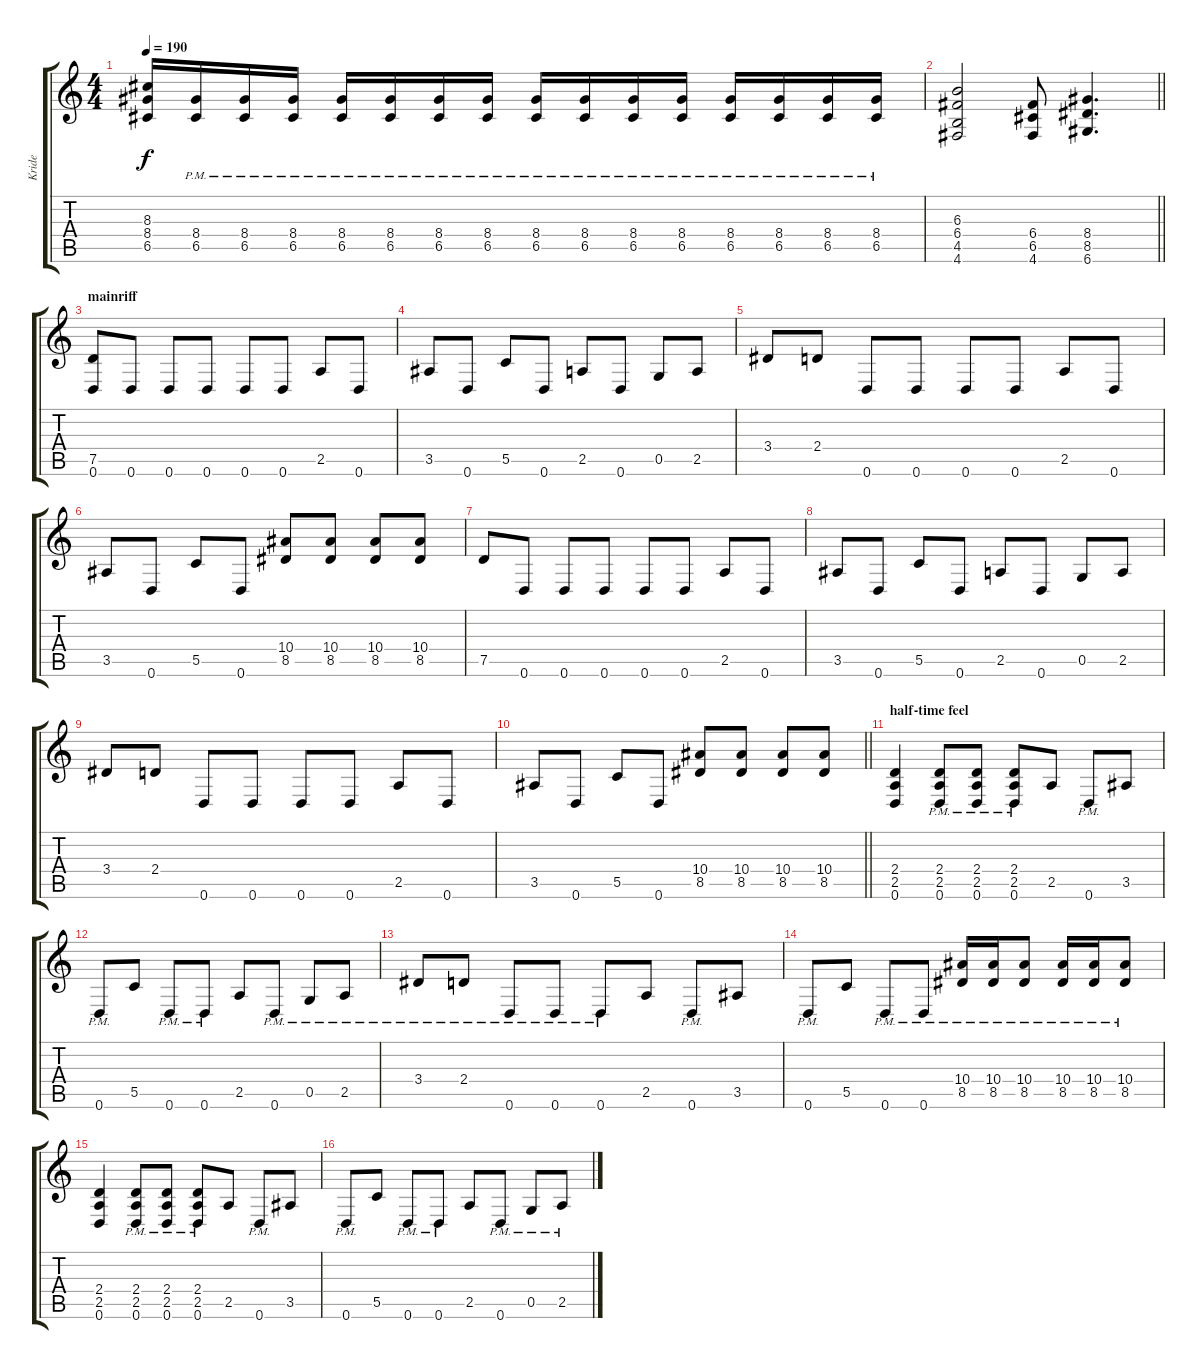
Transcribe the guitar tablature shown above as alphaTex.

\track ("Kride" "Kride") {instrument distortionguitar}
\staff {score tabs}
\tuning (D4 A3 F3 C3 G2 D2) {hide}
\ts (4 4)
\tempo 190
\clef g2
\ks c
(8.3 8.4 6.5).16{dy f} (8.4{pm} 6.5{pm}).16 (8.4{pm} 6.5{pm}).16 (8.4{pm} 6.5{pm}).16 (8.4{pm} 6.5{pm}).16 (8.4{pm} 6.5{pm}).16 (8.4{pm} 6.5{pm}).16 (8.4{pm} 6.5{pm}).16 (8.4{pm} 6.5{pm}).16 (8.4{pm} 6.5{pm}).16 (8.4{pm} 6.5{pm}).16 (8.4{pm} 6.5{pm}).16 (8.4{pm} 6.5{pm}).16 (8.4{pm} 6.5{pm}).16 (8.4{pm} 6.5{pm}).16 (8.4{pm} 6.5{pm}).16 |
\barLineRight lightlight
(6.3 6.4 4.5 4.6).2 (6.4 6.5 4.6).8 (8.4 8.5 6.6).4{d} |
\section ("" "mainriff")
(7.5 0.6).8 0.6.8 0.6.8 0.6.8 0.6.8 0.6.8 2.5.8 0.6.8 |
3.5.8 0.6.8 5.5.8 0.6.8 2.5.8 0.6.8 0.5.8 2.5.8 |
3.4.8 2.4.8 0.6.8 0.6.8 0.6.8 0.6.8 2.5.8 0.6.8 |
3.5.8 0.6.8 5.5.8 0.6.8 (10.4 8.5).8 (10.4 8.5).8 (10.4 8.5).8 (10.4 8.5).8 |
7.5.8 0.6.8 0.6.8 0.6.8 0.6.8 0.6.8 2.5.8 0.6.8 |
3.5.8 0.6.8 5.5.8 0.6.8 2.5.8 0.6.8 0.5.8 2.5.8 |
3.4.8 2.4.8 0.6.8 0.6.8 0.6.8 0.6.8 2.5.8 0.6.8 |
\barLineRight lightlight
3.5.8 0.6.8 5.5.8 0.6.8 (10.4 8.5).8 (10.4 8.5).8 (10.4 8.5).8 (10.4 8.5).8 |
\section ("" "half-time feel")
(2.4 2.5 0.6).4 (2.4{pm} 2.5{pm} 0.6{pm}).8 (2.4{pm} 2.5{pm} 0.6{pm}).8 (2.4{pm} 2.5{pm} 0.6{pm}).8 2.5.8 0.6{pm}.8 3.5.8 |
0.6{pm}.8 5.5.8 0.6{pm}.8 0.6{pm}.8 2.5.8 0.6{pm}.8 0.5{pm}.8 2.5{pm}.8 |
3.4{pm}.8 2.4{pm}.8 0.6{pm}.8 0.6{pm}.8 0.6{pm}.8 2.5.8 0.6{pm}.8 3.5.8 |
0.6{pm}.8 5.5.8 0.6{pm}.8 0.6{pm}.8 (10.4{pm} 8.5{pm}).16 (10.4{pm} 8.5{pm}).16 (10.4{pm} 8.5{pm}).8 (10.4{pm} 8.5{pm}).16 (10.4{pm} 8.5{pm}).16 (10.4{pm} 8.5{pm}).8 |
(2.4 2.5 0.6).4 (2.4{pm} 2.5{pm} 0.6{pm}).8 (2.4{pm} 2.5{pm} 0.6{pm}).8 (2.4{pm} 2.5{pm} 0.6{pm}).8 2.5.8 0.6{pm}.8 3.5.8 |
0.6{pm}.8 5.5.8 0.6{pm}.8 0.6{pm}.8 2.5.8 0.6{pm}.8 0.5{pm}.8 2.5{pm}.8
